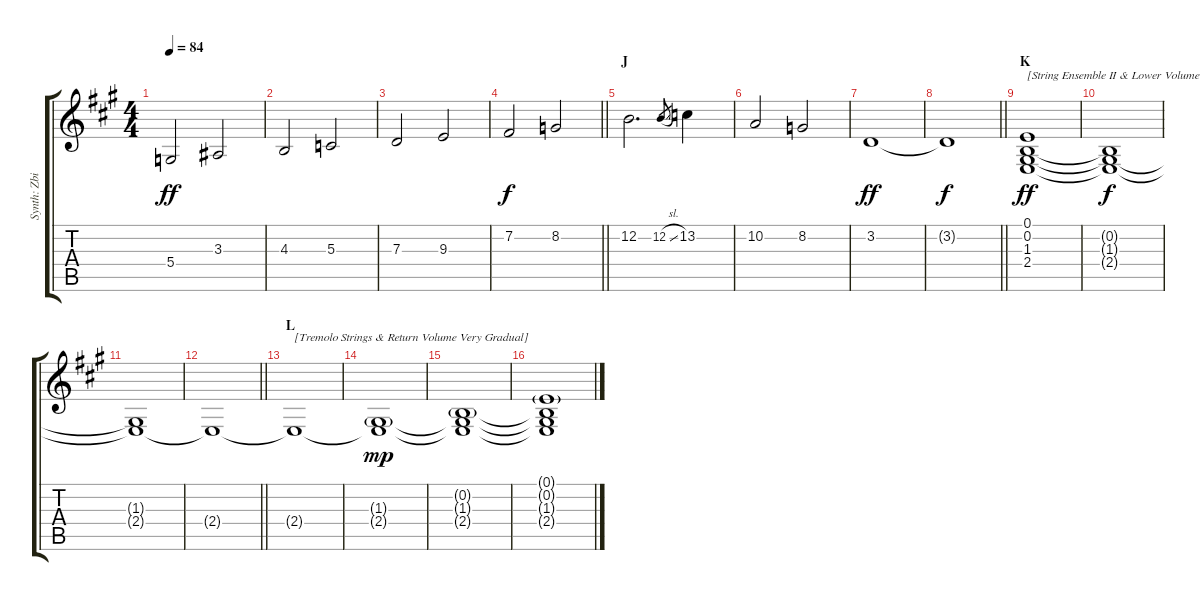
\track ("Synth: Zbigniew Preisner" "Synth: Zbi") {instrument tremolostrings}
\staff {score tabs}
\tuning (E4 B3 G3 D3 A2 E2) {hide}
\ts (4 4)
\tempo 84
\clef g2
\ks a
5.4.2{dy ff} 3.3.2 |
4.3.2 5.3.2 |
7.3.2 9.3.2 |
\barLineRight lightlight
7.2.2{dy f} 8.2.2 |
\section ("" "J")
12.2.2{d} 12.2{sl}.8{gr} 13.2.4 |
10.2.2 8.2.2 |
3.2.1{dy ff} |
\barLineRight lightlight
3.2{t}.1{dy f} |
\section ("" "K")
(0.1 0.2 1.3 2.4).1{txt "[String Ensemble II & Lower Volume Slightly Rapid]" dy ff volume 4 instrument stringensemble2} |
(0.2{t} 1.3{t} 2.4{t}).1{dy f} |
(1.3{t} 2.4{t}).1 |
\barLineRight lightlight
2.4{t}.1 |
\section ("" "L")
2.4{t}.1{txt "[Tremolo Strings & Return Volume Very Gradual]" volume 11 instrument tremolostrings} |
(1.3{g} 2.4{t}).1{dy mp} |
(0.2{g} 1.3{t} 2.4{t}).1 |
(0.1{g} 0.2{t} 1.3{t} 2.4{t}).1
